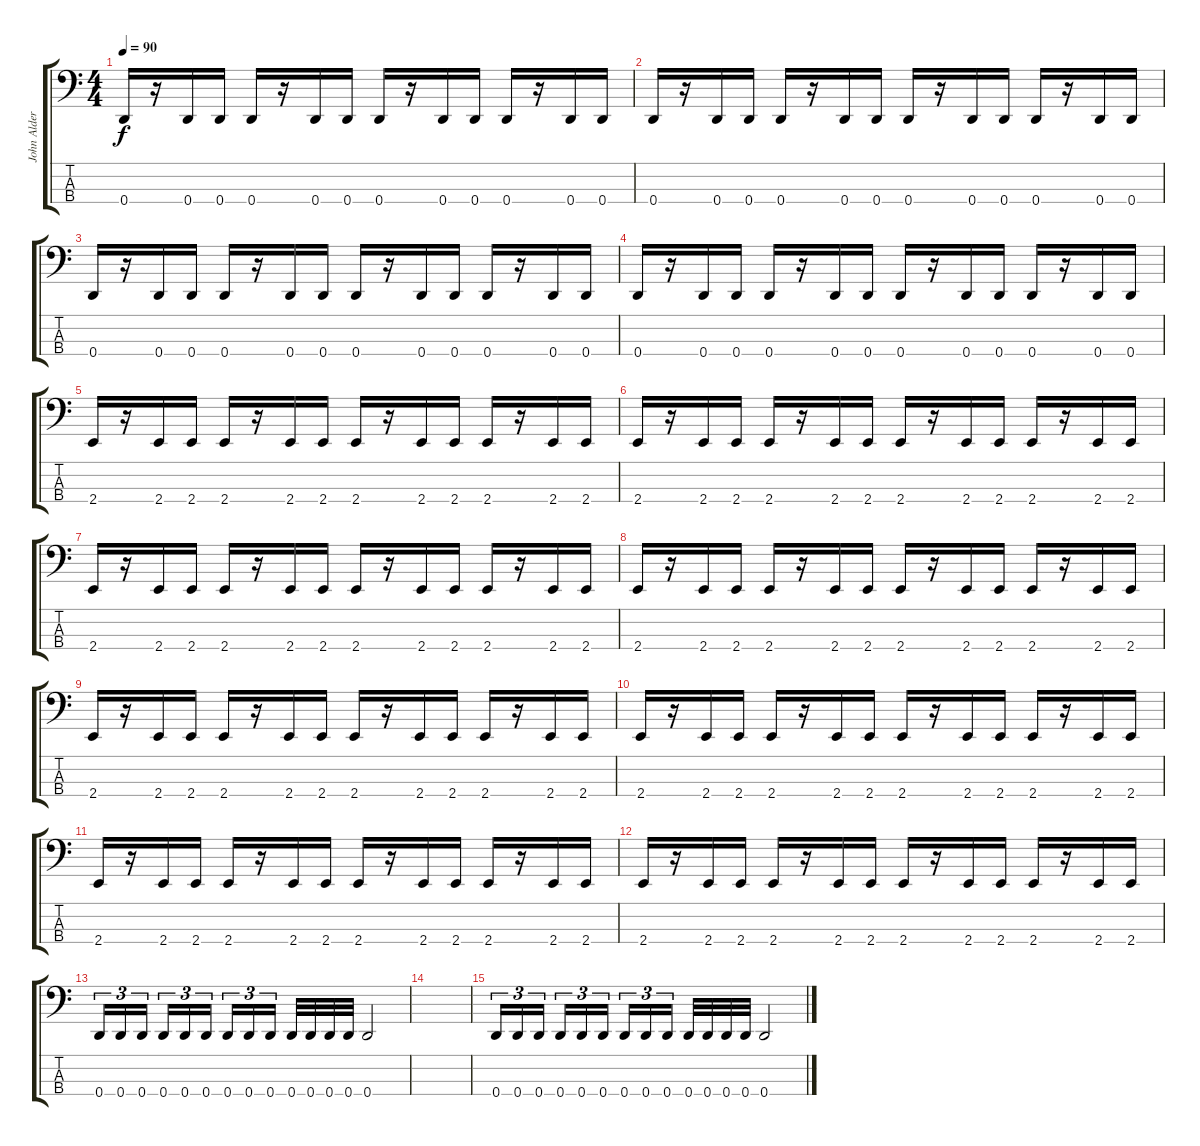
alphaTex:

\track ("John Alderete" "John Alder") {instrument electricbassfinger}
\staff {score tabs}
\tuning (G2 D2 A1 D1) {hide}
\ts (4 4)
\tempo 90
\clef f4
\ks c
0.4.16{dy f} r.16 0.4.16 0.4.16 0.4.16 r.16 0.4.16 0.4.16 0.4.16 r.16 0.4.16 0.4.16 0.4.16 r.16 0.4.16 0.4.16 |
0.4.16 r.16 0.4.16 0.4.16 0.4.16 r.16 0.4.16 0.4.16 0.4.16 r.16 0.4.16 0.4.16 0.4.16 r.16 0.4.16 0.4.16 |
0.4.16 r.16 0.4.16 0.4.16 0.4.16 r.16 0.4.16 0.4.16 0.4.16 r.16 0.4.16 0.4.16 0.4.16 r.16 0.4.16 0.4.16 |
0.4.16 r.16 0.4.16 0.4.16 0.4.16 r.16 0.4.16 0.4.16 0.4.16 r.16 0.4.16 0.4.16 0.4.16 r.16 0.4.16 0.4.16 |
2.4.16 r.16 2.4.16 2.4.16 2.4.16 r.16 2.4.16 2.4.16 2.4.16 r.16 2.4.16 2.4.16 2.4.16 r.16 2.4.16 2.4.16 |
2.4.16 r.16 2.4.16 2.4.16 2.4.16 r.16 2.4.16 2.4.16 2.4.16 r.16 2.4.16 2.4.16 2.4.16 r.16 2.4.16 2.4.16 |
2.4.16 r.16 2.4.16 2.4.16 2.4.16 r.16 2.4.16 2.4.16 2.4.16 r.16 2.4.16 2.4.16 2.4.16 r.16 2.4.16 2.4.16 |
2.4.16 r.16 2.4.16 2.4.16 2.4.16 r.16 2.4.16 2.4.16 2.4.16 r.16 2.4.16 2.4.16 2.4.16 r.16 2.4.16 2.4.16 |
2.4.16 r.16 2.4.16 2.4.16 2.4.16 r.16 2.4.16 2.4.16 2.4.16 r.16 2.4.16 2.4.16 2.4.16 r.16 2.4.16 2.4.16 |
2.4.16 r.16 2.4.16 2.4.16 2.4.16 r.16 2.4.16 2.4.16 2.4.16 r.16 2.4.16 2.4.16 2.4.16 r.16 2.4.16 2.4.16 |
2.4.16 r.16 2.4.16 2.4.16 2.4.16 r.16 2.4.16 2.4.16 2.4.16 r.16 2.4.16 2.4.16 2.4.16 r.16 2.4.16 2.4.16 |
2.4.16 r.16 2.4.16 2.4.16 2.4.16 r.16 2.4.16 2.4.16 2.4.16 r.16 2.4.16 2.4.16 2.4.16 r.16 2.4.16 2.4.16 |
0.4.16{tu (3 2)} 0.4.16{tu (3 2)} 0.4.16{tu (3 2) beam splitsecondary} 0.4.16{tu (3 2)} 0.4.16{tu (3 2)} 0.4.16{tu (3 2)} 0.4.16{tu (3 2)} 0.4.16{tu (3 2)} 0.4.16{tu (3 2) beam splitsecondary} 0.4.32 0.4.32 0.4.32 0.4.32 0.4.2 |
|
0.4.16{tu (3 2)} 0.4.16{tu (3 2)} 0.4.16{tu (3 2) beam splitsecondary} 0.4.16{tu (3 2)} 0.4.16{tu (3 2)} 0.4.16{tu (3 2)} 0.4.16{tu (3 2)} 0.4.16{tu (3 2)} 0.4.16{tu (3 2) beam splitsecondary} 0.4.32 0.4.32 0.4.32 0.4.32 0.4.2
